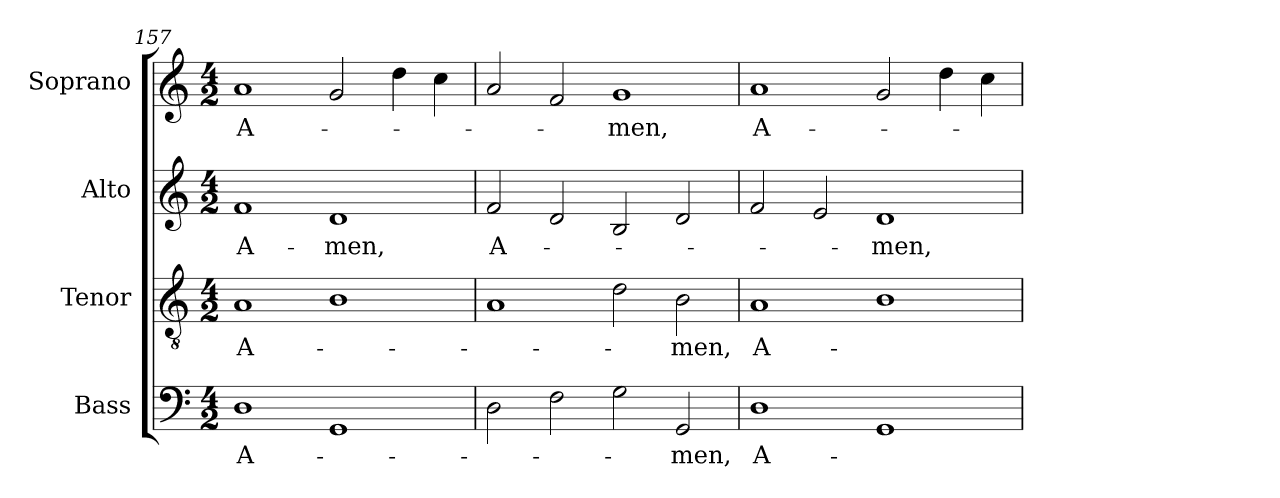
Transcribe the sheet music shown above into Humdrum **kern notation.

**kern	**text	**kern	**text	**kern	**text	**kern	**text
*part4	*part4	*part3	*part3	*part2	*part2	*part1	*part1
*staff4	*staff4	*staff3	*staff3	*staff2	*staff2	*staff1	*staff1
*I"Bass	*	*I"Tenor	*	*I"Alto	*	*I"Soprano	*
*clefF4	*	*clefGv2	*	*clefG2	*	*clefG2	*
*k[]	*	*k[]	*	*k[]	*	*k[]	*
*C:	*	*C:	*	*C:	*	*C:	*
*M4/2	*	*M4/2	*	*M4/2	*	*M4/2	*
=157	=157	=157	=157	=157	=157	=157	=157
1D	A-	1A	A-	1f	A-	1a	A-
1GG	.	1B	.	1d	-men,	2g/	.
.	.	.	.	.	.	4dd\	.
.	.	.	.	.	.	4cc\	.
=158	=158	=158	=158	=158	=158	=158	=158
2D\	.	1A	.	2f/	A-	2a/	.
2F\	.	.	.	2d/	.	2f/	.
2G\	.	2d\	.	2B/	.	1g	-men,
2GG/	-men,	2B\	-men,	2d/	.	.	.
=159	=159	=159	=159	=159	=159	=159	=159
1D	A-	1A	A-	2f/	.	1a	A-
.	.	.	.	2e/	.	.	.
1GG	.	1B	.	1d	-men,	2g/	.
.	.	.	.	.	.	4dd\	.
.	.	.	.	.	.	4cc\	.
=	=	=	=	=	=	=	=
*-	*-	*-	*-	*-	*-	*-	*-
